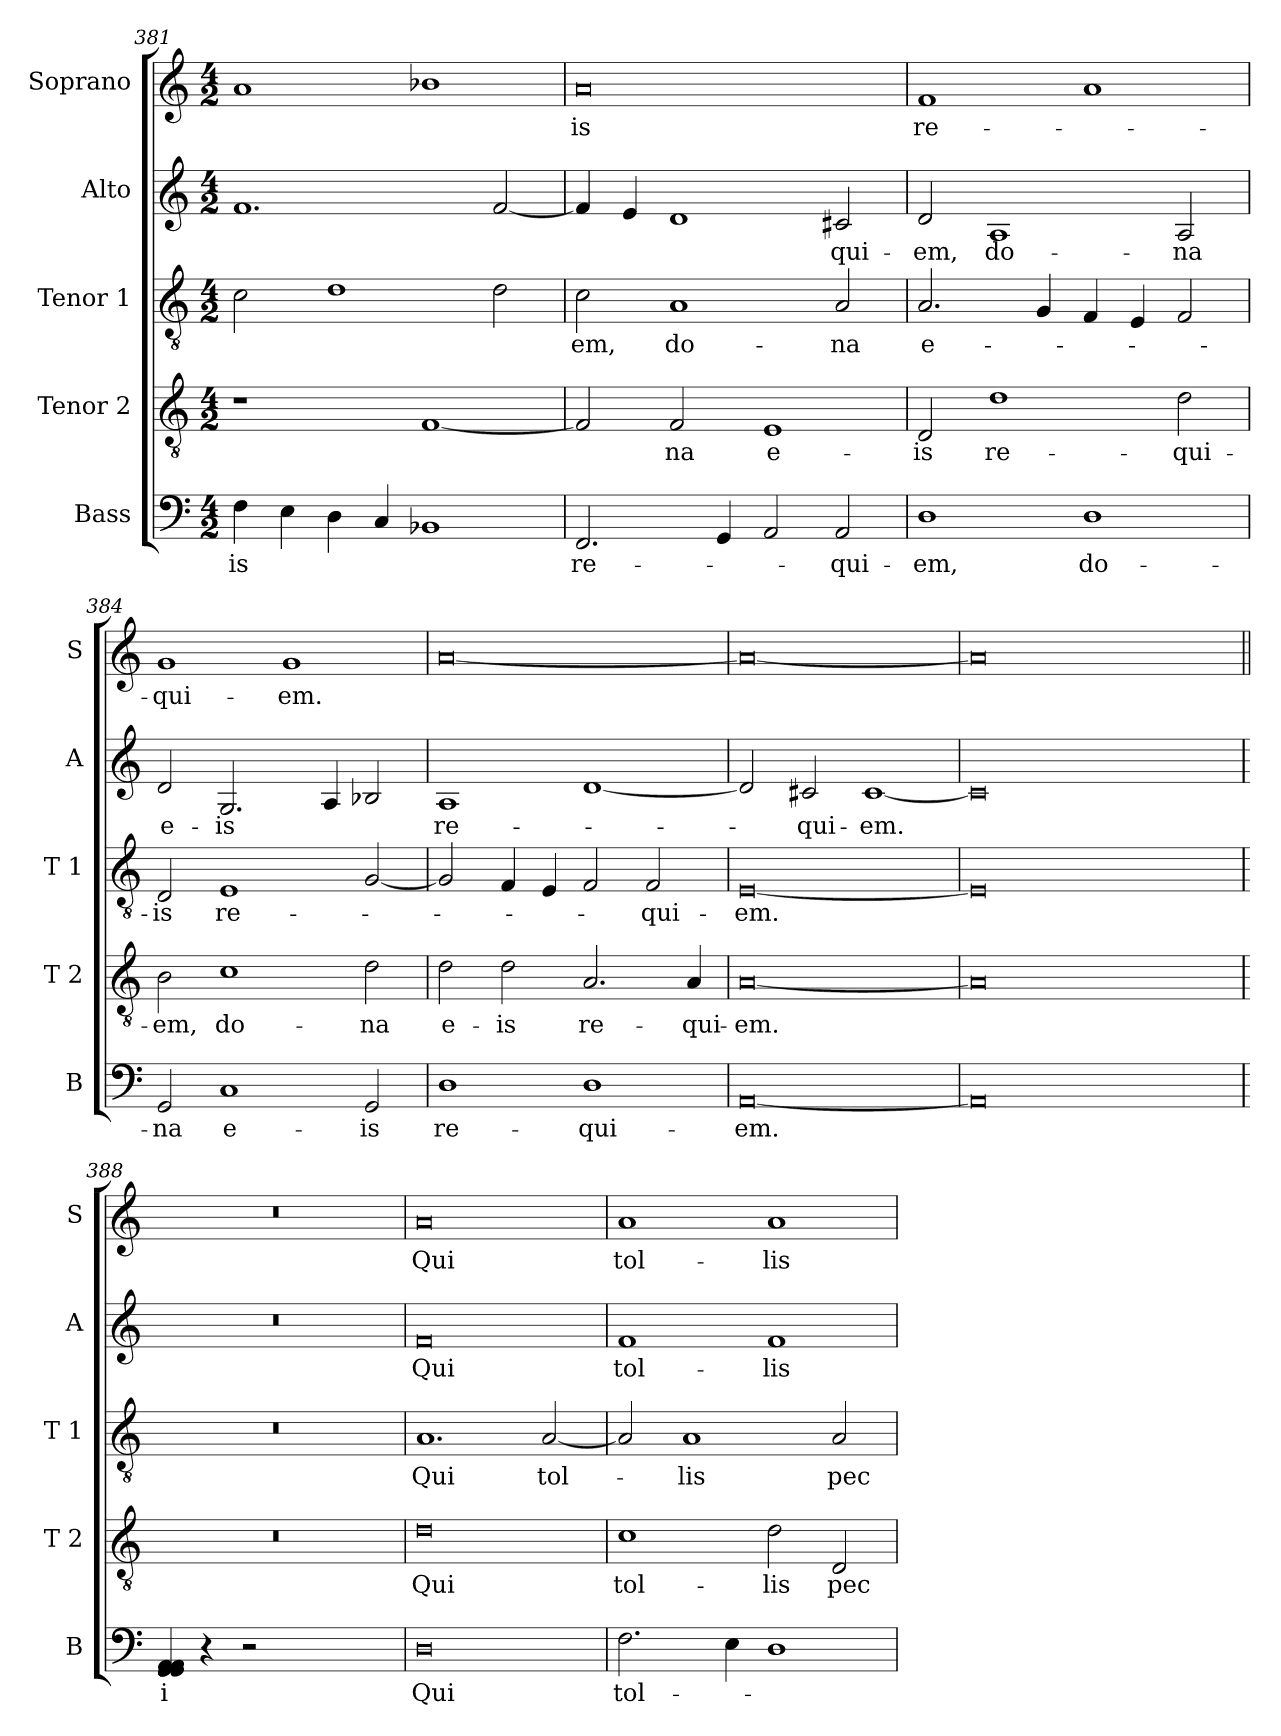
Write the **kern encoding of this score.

**kern	**text	**kern	**text	**kern	**text	**kern	**text	**kern	**text
*part5	*part5	*part4	*part4	*part3	*part3	*part2	*part2	*part1	*part1
*staff5	*staff5	*staff4	*staff4	*staff3	*staff3	*staff2	*staff2	*staff1	*staff1
*I"Bass	*	*I"Tenor 2	*	*I"Tenor 1	*	*I"Alto	*	*I"Soprano	*
*I'B	*	*I'T 2	*	*I'T 1	*	*I'A	*	*I'S	*
*clefF4	*	*clefGv2	*	*clefGv2	*	*clefG2	*	*clefG2	*
*k[]	*	*k[]	*	*k[]	*	*k[]	*	*k[]	*
*C:	*	*C:	*	*C:	*	*C:	*	*C:	*
*M4/2	*	*M4/2	*	*M4/2	*	*M4/2	*	*M4/2	*
=381	=381	=381	=381	=381	=381	=381	=381	=381	=381
!	!LO:LY:b:cj	!	!	!	!	!	!	!	!
4F\	-is	1r	.	2c\	.	1.f	.	1a	.
4E\	.	.	.	.	.	.	.	.	.
4D\	.	.	.	1d	.	.	.	.	.
4C/	.	.	.	.	.	.	.	.	.
1BB-X	.	[>1F	.	.	.	.	.	1b-X	.
.	.	.	.	2d\	.	[>2f/	.	.	.
!!LO:LB:g=z
=382	=382	=382	=382	=382	=382	=382	=382	=382	=382
!	!LO:LY:b:cj	!	!	!	!LO:LY:b:cj	!	!	!	!LO:LY:b:rj
2.FF/	re-	2F/]	.	2c\	-em,	4f/]	.	0a	-is
.	.	.	.	.	.	4e/	.	.	.
!	!	!	!LO:LY:b:cj	!	!LO:LY:b:cj	!	!	!	!
.	.	2F/	na	1A	do-	1d	.	.	.
4GG/	.	.	.	.	.	.	.	.	.
!	!	!	!LO:LY:b:rj	!	!	!	!	!	!
2AA/	.	1E	e-	.	.	.	.	.	.
!	!LO:LY:b:cj	!	!	!	!LO:LY:b:cj	!	!LO:LY:b:cj	!	!
2AA/	-qui-	.	.	2A/	-na	2c#X/	-qui-	.	.
=383	=383	=383	=383	=383	=383	=383	=383	=383	=383
!	!LO:LY:b:cj	!	!LO:LY:b:cj	!	!LO:LY:b:cj	!	!LO:LY:b:cj	!	!LO:LY:b:cj
1D	-em,	2D/	-is	2.A/	e-	2d/	-em,	1f	re-
!	!	!	!LO:LY:b:cj	!	!	!	!LO:LY:b:cj	!	!
.	.	1d	re-	.	.	1A	do-	.	.
.	.	.	.	4G/	.	.	.	.	.
!	!LO:LY:b:cj	!	!	!	!	!	!	!	!
1D	do-	.	.	4F/	.	.	.	1a	.
.	.	.	.	4E/	.	.	.	.	.
!	!	!	!LO:LY:b:cj	!	!	!	!LO:LY:b:cj	!	!
.	.	2d\	-qui-	2F/	.	2A/	-na	.	.
=384	=384	=384	=384	=384	=384	=384	=384	=384	=384
!	!LO:LY:b:cj	!	!LO:LY:b:cj	!	!LO:LY:b:cj	!	!LO:LY:b:cj	!	!LO:LY:b:cj
2GG/	-na	2B\	-em,	2D/	-is	2d/	e-	1g	-qui-
!	!LO:LY:b:rj	!	!LO:LY:b:cj	!	!LO:LY:b:cj	!	!LO:LY:b:cj	!	!
1C	e-	1c	do-	1E	re-	2.G/	-is	.	.
!	!	!	!	!	!	!	!	!	!LO:LY:b:cj
.	.	.	.	.	.	.	.	1g	-em.
.	.	.	.	.	.	4A/	.	.	.
!	!LO:LY:b:cj	!	!LO:LY:b:cj	!	!	!	!	!	!
2GG/	-is	2d\	-na	[<2G/	.	2B-X/	.	.	.
=385	=385	=385	=385	=385	=385	=385	=385	=385	=385
!	!LO:LY:b:cj	!	!LO:LY:b:cj	!	!	!	!LO:LY:b:cj	!	!
1D	re-	2d\	e-	2G/]	.	1A	re-	[<0a	.
!	!	!	!LO:LY:b:cj	!	!	!	!	!	!
.	.	2d\	-is	4F/	.	.	.	.	.
.	.	.	.	4E/	.	.	.	.	.
!	!LO:LY:b:cj	!	!LO:LY:b:cj	!	!	!	!	!	!
1D	-qui-	2.A/	re-	2F/	.	[<1d	.	.	.
!	!	!	!	!	!LO:LY:b:cj	!	!	!	!
.	.	.	.	2F/	-qui-	.	.	.	.
!	!	!	!LO:LY:b:cj	!	!	!	!	!	!
.	.	4A/	-qui-	.	.	.	.	.	.
=386	=386	=386	=386	=386	=386	=386	=386	=386	=386
!	!LO:LY:b:cj	!	!LO:LY:b:cj	!	!LO:LY:b:cj	!	!	!	!
[>0AA	-em.	[>0A	-em.	[>0E	-em.	2d/]	.	0a_>	.
!	!	!	!	!	!	!	!LO:LY:b:cj	!	!
.	.	.	.	.	.	2c#X/	-qui-	.	.
!	!	!	!	!	!	!	!LO:LY:b:cj	!	!
.	.	.	.	.	.	[>1c#	-em.	.	.
!!LO:PB:g=z
=387	=387	=387	=387	=387	=387	=387	=387	=387	=387
*^	*	*^	*	*^	*	*^	*	*	*
0AA]	16ryy	.	0A]	16ryy	.	0E]	16ryy	.	0c#]	16ryy	.	0a]	.
.	1ryy	.	.	64ryy	.	.	64ryy	.	.	64ryy	.	.	.
.	.	.	.	1ryy	.	.	1ryy	.	.	1ryy	.	.	.
.	2...ryy	.	.	.	.	.	.	.	.	.	.	.	.
.	.	.	.	2ryy	.	.	2ryy	.	.	2ryy	.	.	.
.	.	.	.	4ryy	.	.	4ryy	.	.	4ryy	.	.	.
.	.	.	.	8ryy	.	.	8ryy	.	.	8ryy	.	.	.
.	.	.	.	32.ryy	.	.	32.ryy	.	.	32.ryy	.	.	.
=388	=388	=388||	=388	=388	=388||	=388	=388	=388||	=388	=388	=388||	=388||	=388||
!	!	!LO:LY:b:cj	!	!	!	!	!	!	!	!	!	!	!
*v	*v	*	*	*	*	*v	*v	*	*v	*v	*	*	*
*	*	*v	*v	*	*	*	*	*	*	*
4GG/ 4GG/ 4GG/ 4AA/ 4AA/	-i	0r	.	0r	.	0r	.	0r	.
4r	.	.	.	.	.	.	.	.	.
2r	.	.	.	.	.	.	.	.	.
1ryy	.	.	.	.	.	.	.	.	.
=389	=389	=389	=389	=389	=389	=389	=389	=389	=389
!	!LO:LY:b:cj	!	!LO:LY:b:cj	!	!LO:LY:b:cj	!	!LO:LY:b:cj	!	!LO:LY:b:cj
0D	Qui	0d	Qui	1.A	Qui	0f	Qui	0a	Qui
!	!	!	!	!	!LO:LY:b:cj	!	!	!	!
.	.	.	.	[<2A/	tol-	.	.	.	.
=390	=390	=390	=390	=390	=390	=390	=390	=390	=390
!	!LO:LY:b:cj	!	!LO:LY:b:cj	!	!	!	!LO:LY:b:cj	!	!LO:LY:b:cj
2.F\	tol-	1c	tol-	2A/]	.	1f	tol-	1a	tol-
!	!	!	!	!	!LO:LY:b:cj	!	!	!	!
.	.	.	.	1A	-lis	.	.	.	.
4E\	.	.	.	.	.	.	.	.	.
!	!	!	!LO:LY:b:cj	!	!	!	!LO:LY:b:cj	!	!LO:LY:b:cj
1D	.	2d\	-lis	.	.	1f	-lis	1a	-lis
!	!	!	!LO:LY:b:cj	!	!LO:LY:b:cj	!	!	!	!
.	.	2D/	pec-	2A/	pec-	.	.	.	.
=	=	=	=	=	=	=	=	=	=
*-	*-	*-	*-	*-	*-	*-	*-	*-	*-
